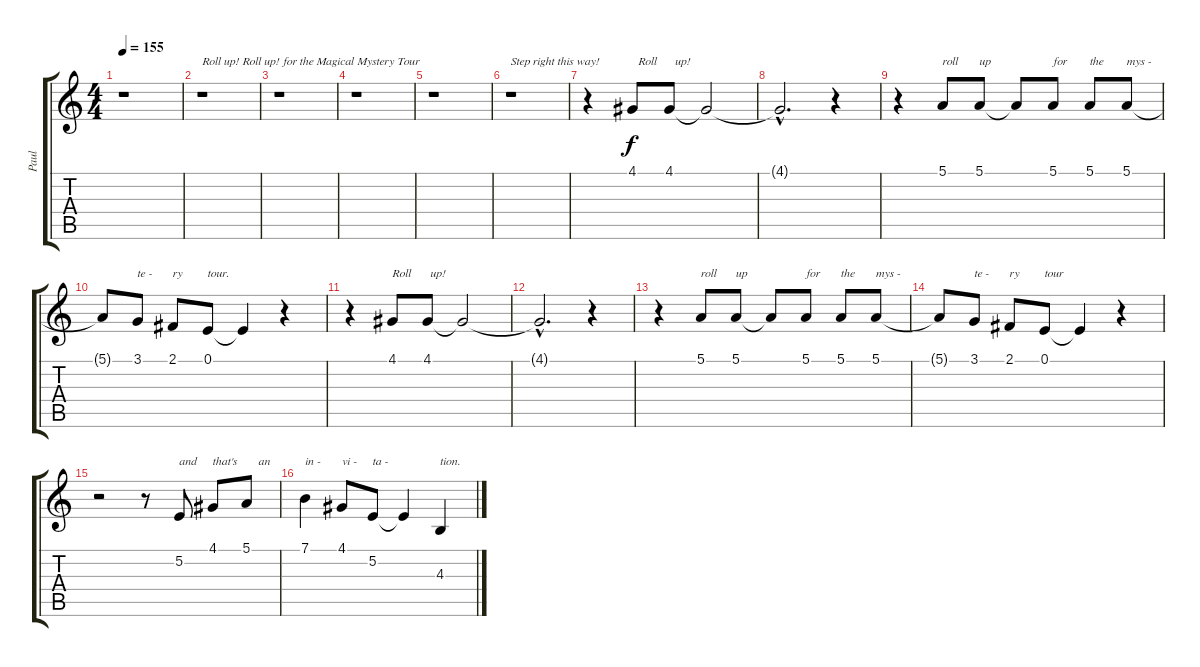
\track ("Paul" "Paul") {instrument altosax}
\staff {score tabs}
\tuning (E4 B3 G3 D3 A2 E2) {hide}
\ts (4 4)
\tempo 155
\clef g2
\ks c
r.1{dy f instrument altosax} |
r.1{txt "Roll up! Roll up! for the Magical Mystery Tour"} |
r.1 |
r.1 |
r.1 |
r.1{txt "Step right this way!"} |
r.4 4.1.8{txt "  Roll"} 4.1.8{txt "  up!"} 4.1{t}.2 |
4.1{hac t}.2{d} r.4 |
r.4 5.1.8{txt "roll"} 5.1.8{txt "up"} 5.1{t}.8 5.1.8{txt "for"} 5.1.8{txt "the"} 5.1.8{txt "mys -"} |
5.1{t}.8 3.1.8{txt "te -"} 2.1.8{txt "ry"} 0.1.8{txt "tour."} 0.1{t}.4 r.4 |
r.4 4.1.8{txt "Roll"} 4.1.8{txt " up!"} 4.1{t}.2 |
4.1{hac t}.2{d} r.4 |
r.4 5.1.8{txt "roll"} 5.1.8{txt "up"} 5.1{t}.8 5.1.8{txt "for"} 5.1.8{txt "the"} 5.1.8{txt "mys -"} |
5.1{t}.8 3.1.8{txt "te -"} 2.1.8{txt "ry"} 0.1.8{txt "tour"} 0.1{t}.4 r.4 |
r.2 r.8 5.2.8{txt "and"} 4.1.8{txt "that's"} 5.1.8{txt "    an"} |
7.1.4{txt "in -"} 4.1.8{txt "vi -"} 5.2.8{txt "ta -"} 5.2{t}.4 4.3.4{txt "tion."}
